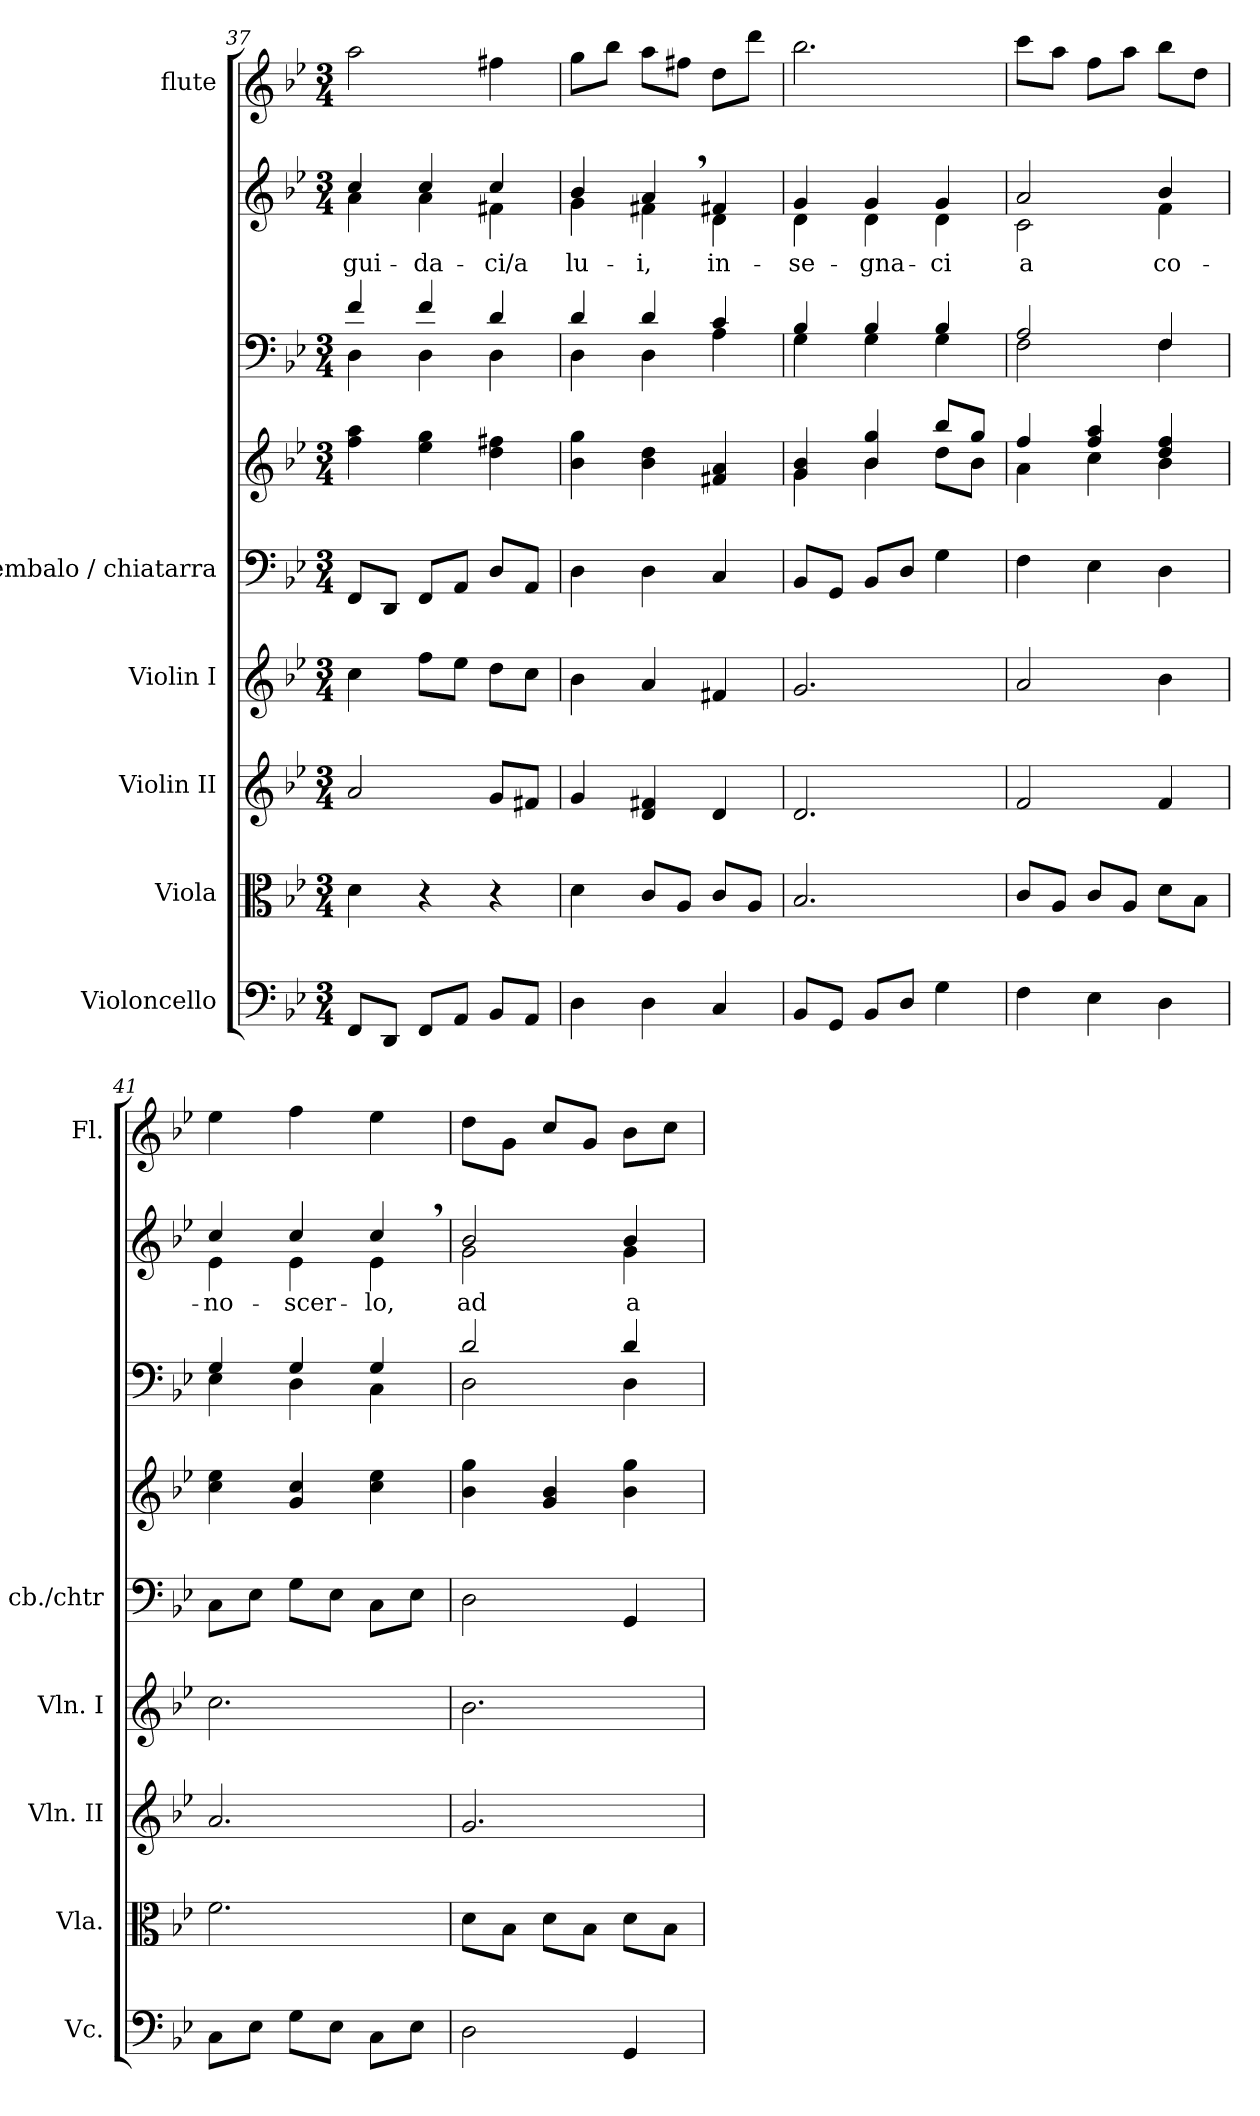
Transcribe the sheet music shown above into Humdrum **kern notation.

**kern	**kern	**kern	**kern	**kern	**kern	**kern	**kern	**text	**kern
*part8	*part7	*part6	*part5	*part4	*part4	*part3	*part2	*part2	*part1
*staff9	*staff8	*staff7	*staff6	*staff5	*staff4	*staff3	*staff2	*staff2	*staff1
*I"Violoncello	*I"Viola	*I"Violin II	*I"Violin I	*I"cembalo / chiatarra	*	*	*	*	*I"flute
*I'Vc.	*I'Vla.	*I'Vln. II	*I'Vln. I	*I'cb./chtr	*	*	*	*	*I'Fl.
!!LO:PB:g=z
*clefF4	*clefC3	*clefG2	*clefG2	*clefF4	*clefG2	*clefF4	*clefG2	*	*clefG2
*	*	*	*	*	*	*	*	*	*ITrd-7c-12
*k[b-e-]	*k[b-e-]	*k[b-e-]	*k[b-e-]	*k[b-e-]	*k[b-e-]	*k[b-e-]	*k[b-e-]	*	*k[b-e-]
*g:	*g:	*g:	*g:	*g:	*g:	*g:	*g:	*	*g:
*M3/4	*M3/4	*M3/4	*M3/4	*M3/4	*M3/4	*M3/4	*M3/4	*	*M3/4
=37	=37	=37	=37	=37	=37	=37	=37	=37	=37
*	*	*	*	*	*	*^	*^	*	*
8FF/L	4d\	2a/	4cc\	8FF/L	4ff\ 4aa\	4f/	4D\	4cc/	4a\	gui-	2aaa\
8DD/J	.	.	.	8DD/J	.	.	.	.	.	.	.
8FF/L	4r	.	8ff\L	8FF/L	4ee-\ 4gg\	4f/	4D\	4cc/	4a\	-da-	.
8AA/J	.	.	8ee-\J	8AA/J	.	.	.	.	.	.	.
8BB-/L	4r	8g/L	8dd\L	8D/L	4dd\ 4ff#X\	4d/	4D\	4cc/	4f#X\	-ci/a	4fff#X\
8AA/J	.	8f#X/J	8cc\J	8AA/J	.	.	.	.	.	.	.
=38	=38	=38	=38	=38	=38	=38	=38	=38	=38	=38	=38
4D\	4d\	4g/	4b-\	4D\	4b-\ 4gg\	4d/	4D\	4b-/	4g\	lu-	8ggg\L
.	.	.	.	.	.	.	.	.	.	.	8bbb-\J
4D\	8c/L	4d/ 4f#X/	4a/	4D\	4b-\ 4dd\	4d/	4D\	4a,>/	4f#X\	-i,	8aaa\L
.	8A/J	.	.	.	.	.	.	.	.	.	8fff#X\J
4C/	8c/L	4d/	4f#X/	4C/	4f#X/ 4a/	4c/	4A\	4f#X/	4d\	in-	8ddd\L
.	8A/J	.	.	.	.	.	.	.	.	.	8dddd\J
=39	=39	=39	=39	=39	=39	=39	=39	=39	=39	=39	=39
*	*	*	*	*	*^	*	*	*	*	*	*
8BB-/L	2.B-/	2.d/	2.g/	8BB-/L	4g/ 4b-/	4g\	4B-/	4G\	4g/	4d\	-se-	2.bbb-\
8GG/J	.	.	.	8GG/J	.	.	.	.	.	.	.	.
8BB-/L	.	.	.	8BB-/L	4b-/ 4gg/	4b-\	4B-/	4G\	4g/	4d\	-gna-	.
8D/J	.	.	.	8D/J	.	.	.	.	.	.	.	.
4G\	.	.	.	4G\	8bb-/L	8dd\L	4B-/	4G\	4g/	4d\	-ci	.
.	.	.	.	.	8gg/J	8b-\J	.	.	.	.	.	.
=40	=40	=40	=40	=40	=40	=40	=40	=40	=40	=40	=40	=40
4F\	8c/L	2f/	2a/	4F\	4ff/	4a\	2A/	2F\	2a/	2c\	a	8cccc\L
.	8A/J	.	.	.	.	.	.	.	.	.	.	8aaa\J
4E-\	8c/L	.	.	4E-\	4ff/ 4aa/	4cc\	.	.	.	.	.	8fff\L
.	8A/J	.	.	.	.	.	.	.	.	.	.	8aaa\J
4D\	8d\L	4f/	4b-\	4D\	4dd/ 4ff/	4b-\	4F/	4F\	4b-/	4f\	co-	8bbb-\L
.	8B-\J	.	.	.	.	.	.	.	.	.	.	8ddd\J
*	*	*	*	*	*v	*v	*	*	*	*	*	*
=41	=41	=41	=41	=41	=41	=41	=41	=41	=41	=41	=41
8C\L	2.f\	2.a/	2.cc\	8C\L	4cc\ 4ee-\	4G/	4E-\	4cc/	4e-\	-no-	4eee-\
8E-\J	.	.	.	8E-\J	.	.	.	.	.	.	.
8G\L	.	.	.	8G\L	4g/ 4cc/	4G/	4D\	4cc/	4e-\	-scer-	4fff\
8E-\J	.	.	.	8E-\J	.	.	.	.	.	.	.
8C\L	.	.	.	8C\L	4cc\ 4ee-\	4G/	4C\	4cc,>/	4e-\	-lo,	4eee-\
8E-\J	.	.	.	8E-\J	.	.	.	.	.	.	.
=42	=42	=42	=42	=42	=42	=42	=42	=42	=42	=42	=42
2D\	8d\L	2.g/	2.b-\	2D\	4b-\ 4gg\	2d/	2D\	2b-/	2g\	ad	8ddd\L
.	8B-\J	.	.	.	.	.	.	.	.	.	8gg\J
.	8d\L	.	.	.	4g/ 4b-/	.	.	.	.	.	8ccc/L
.	8B-\J	.	.	.	.	.	.	.	.	.	8gg/J
4GG/	8d\L	.	.	4GG/	4b-\ 4gg\	4d/	4D\	4b-/	4g\	a-	8bb-\L
.	8B-\J	.	.	.	.	.	.	.	.	.	8ccc\J
*	*	*	*	*	*	*v	*v	*	*	*	*
*	*	*	*	*	*	*	*v	*v	*	*
=	=	=	=	=	=	=	=	=	=
*-	*-	*-	*-	*-	*-	*-	*-	*-	*-
